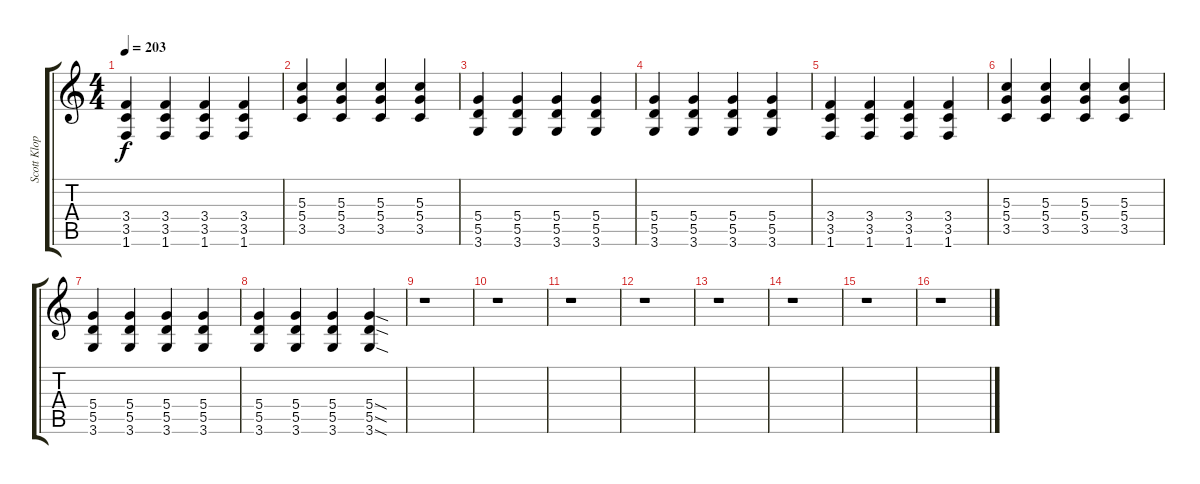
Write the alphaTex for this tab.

\track ("Scott Klopfenstein" "Scott Klop") {instrument distortionguitar}
\staff {score tabs}
\tuning (E4 B3 G3 D3 A2 E2) {hide}
\ts (4 4)
\tempo 203
\clef g2
\ks c
(3.4 3.5 1.6).4{dy f} (3.4 3.5 1.6).4 (3.4 3.5 1.6).4 (3.4 3.5 1.6).4 |
(5.3 5.4 3.5).4 (5.3 5.4 3.5).4 (5.3 5.4 3.5).4 (5.3 5.4 3.5).4 |
(5.4 5.5 3.6).4 (5.4 5.5 3.6).4 (5.4 5.5 3.6).4 (5.4 5.5 3.6).4 |
(5.4 5.5 3.6).4 (5.4 5.5 3.6).4 (5.4 5.5 3.6).4 (5.4 5.5 3.6).4 |
(3.4 3.5 1.6).4 (3.4 3.5 1.6).4 (3.4 3.5 1.6).4 (3.4 3.5 1.6).4 |
(5.3 5.4 3.5).4 (5.3 5.4 3.5).4 (5.3 5.4 3.5).4 (5.3 5.4 3.5).4 |
(5.4 5.5 3.6).4 (5.4 5.5 3.6).4 (5.4 5.5 3.6).4 (5.4 5.5 3.6).4 |
(5.4 5.5 3.6).4 (5.4 5.5 3.6).4 (5.4 5.5 3.6).4 (5.4{sod} 5.5{sod} 3.6{sod}).4 |
r.1 |
r.1 |
r.1 |
r.1 |
r.1 |
r.1 |
r.1 |
r.1
